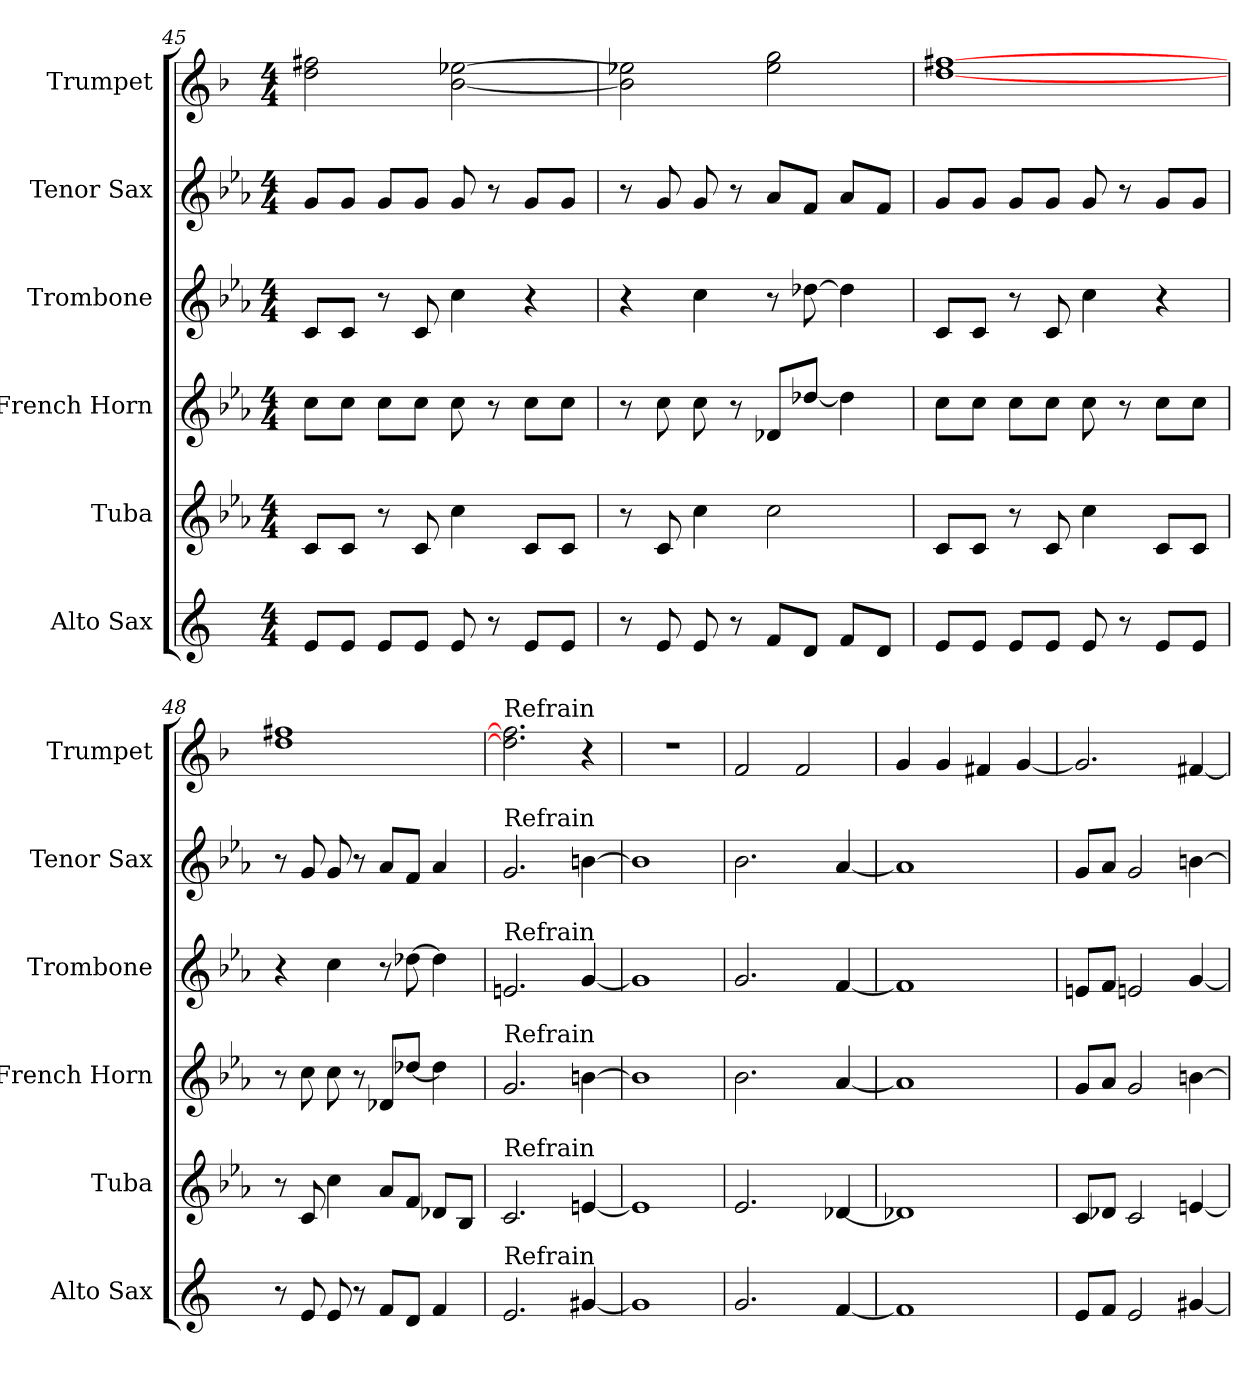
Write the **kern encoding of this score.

**kern	**kern	**kern	**kern	**kern	**kern
*part6	*part5	*part4	*part3	*part2	*part1
*staff6	*staff5	*staff4	*staff3	*staff2	*staff1
*I"Alto Sax	*I"Tuba	*I"French Horn	*I"Trombone	*I"Tenor Sax	*I"Trumpet
*I'Alto Sax	*I'Tuba	*I'French Horn	*I'Trombone	*I'Tenor Sax	*I'Trumpet
*clefG2	*clefG2	*clefG2	*clefG2	*clefG2	*clefG2
*ITrd5c9	*ITrd15c26	*ITrd8c14	*ITrd8c14	*ITrd8c14	*ITrd1c2
*k[b-e-a-]	*k[b-e-a-]	*k[b-e-a-]	*k[b-e-a-]	*k[b-e-a-]	*k[b-e-a-]
*M4/4	*M4/4	*M4/4	*M4/4	*M4/4	*M4/4
=45	=45	=45	=45	=45	=45
8GL	8CCL	8cL	8CL	8GL	2cc 2een
8GJ	8CCJ	8cJ	8CJ	8GJ	.
8GL	8r	8cL	8r	8GL	.
8GJ	8CC	8cJ	8C	8GJ	.
8G	4C	8c	4c	8G	[2a- [2dd-X
8r	.	8r	.	8r	.
8GL	8CCL	8cL	4r	8GL	.
8GJ	8CCJ	8cJ	.	8GJ	.
=46	=46	=46	=46	=46	=46
8r	8r	8r	4r	8r	2a-] 2dd-X]
8G	8CC	8c	.	8G	.
8G	4C	8c	4c	8G	.
8r	.	8r	.	8r	.
8A-L	2C	8D-XL	8r	8A-L	2dd- 2ff
8FJ	.	[8d-XJ	[8d-X	8FJ	.
8A-L	.	4d-]	4d-]	8A-L	.
8FJ	.	.	.	8FJ	.
=47	=47	=47	=47	=47	=47
8GL	8CCL	8cL	8CL	8GL	[1cc [1een
8GJ	8CCJ	8cJ	8CJ	8GJ	.
8GL	8r	8cL	8r	8GL	.
8GJ	8CC	8cJ	8C	8GJ	.
8G	4C	8c	4c	8G	.
8r	.	8r	.	8r	.
8GL	8CCL	8cL	4r	8GL	.
8GJ	8CCJ	8cJ	.	8GJ	.
=48	=48	=48	=48	=48	=48
8r	8r	8r	4r	8r	1cc 1een
8G	8CC	8c	.	8G	.
8G	4C	8c	4c	8G	.
8r	.	8r	.	8r	.
8A-L	8AA-L	8D-XL	8r	8A-L	.
8FJ	8FFJ	[8d-XJ	[8d-X	8FJ	.
4A-	8DD-XL	4d-]	4d-]	4A-	.
.	8BBB-J	.	.	.	.
=49	=49	=49	=49	=49	=49
!	!	!	!	!	!LO:TX:a:t=Refrain
!	!	!	!	!LO:TX:a:t=Refrain	!
!	!	!	!LO:TX:a:t=Refrain	!	!
!	!	!LO:TX:a:t=Refrain	!	!	!
!	!LO:TX:a:t=Refrain	!	!	!	!
!LO:TX:a:t=Refrain	!	!	!	!	!
2.G	2.CC	2.G	2.En	2.G	2.cc] 2.een]
[4Bn	[4EEn	[4Bn	[4G	[4Bn	4r
=50	=50	=50	=50	=50	=50
1Bn]	1EEn]	1Bn]	1G]	1Bn]	1r
=51	=51	=51	=51	=51	=51
2.B-	2.EE-	2.B-	2.G	2.B-	2e-
.	.	.	.	.	2e-
[4A-	[4DD-X	[4A-	[4F	[4A-	.
=52	=52	=52	=52	=52	=52
1A-]	1DD-X]	1A-]	1F]	1A-]	4f
.	.	.	.	.	4f
.	.	.	.	.	4en
.	.	.	.	.	[4f
=53	=53	=53	=53	=53	=53
8GL	8CCL	8GL	8EnL	8GL	2.f]
8A-J	8DD-XJ	8A-J	8FJ	8A-J	.
2G	2CC	2G	2En	2G	.
[4Bn	[4EEn	[4Bn	[4G	[4Bn	[4en
=	=	=	=	=	=
*-	*-	*-	*-	*-	*-
